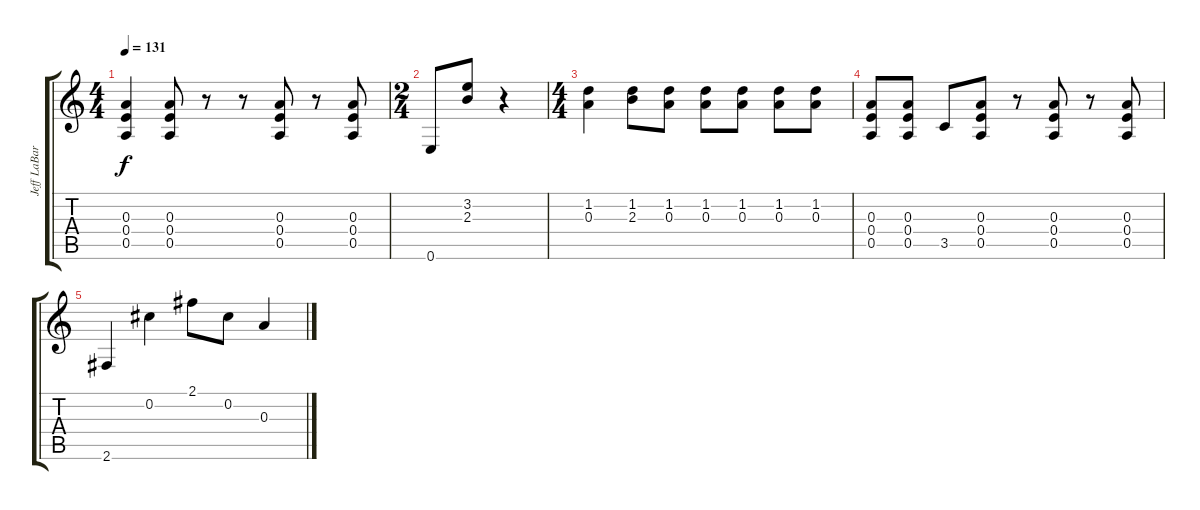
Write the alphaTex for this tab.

\track ("Jeff LaBar- Rhytm Guitar" "Jeff LaBar") {instrument overdrivenguitar}
\staff {score tabs}
\tuning (E4 Db4 A3 E3 A2 E2) {hide}
\ts (4 4)
\tempo 131
\clef g2
\ks c
(0.3{t} 0.4{t} 0.5{t}).4{dy f} (0.3 0.4 0.5).8 r.8 r.8 (0.3 0.4 0.5).8 r.8 (0.3 0.4 0.5).8 |
\ts (2 4)
0.6.8 (3.2 2.3).8 r.4 |
\ts (4 4)
(1.2 0.3).4 (1.2 2.3).8 (1.2 0.3).8 (1.2 0.3).8 (1.2 0.3).8 (1.2 0.3).8 (1.2 0.3).8 |
(0.3 0.4 0.5).8 (0.3 0.4 0.5).8 3.5.8 (0.3 0.4 0.5).8 r.8 (0.3 0.4 0.5).8 r.8 (0.3 0.4 0.5).8 |
2.6.4 0.2.4 2.1.8 0.2.8 0.3.4
